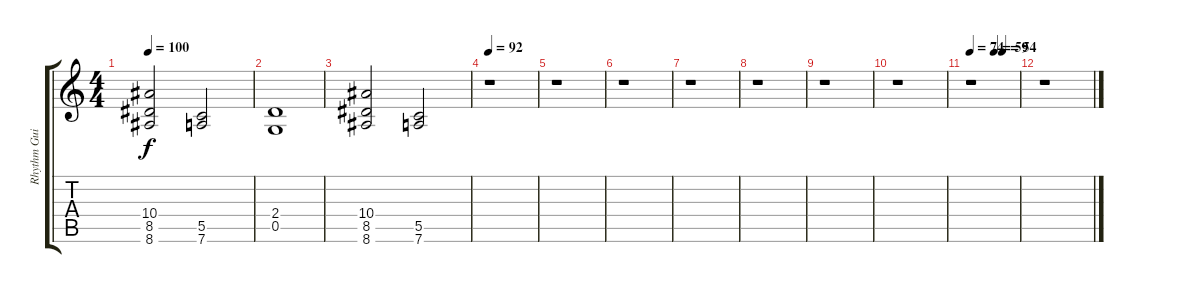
\track ("Rhythm Guitar" "Rhythm Gui") {instrument distortionguitar}
\staff {score tabs}
\tuning (D4 A3 F3 C3 G2 D2) {hide}
\ts (4 4)
\tempo 100
\clef g2
\ks c
(10.4 8.5 8.6).2{dy f} (5.5 7.6).2 |
(2.4 0.5).1 |
(10.4 8.5 8.6).2 (5.5 7.6).2 |
\tempo 92
r.1 |
r.1 |
r.1 |
r.1 |
r.1 |
r.1 |
r.1 |
\tempo 74
\tempo (59 0.5)
\tempo (54 0.6666666666666666)
r.1 |
r.1
